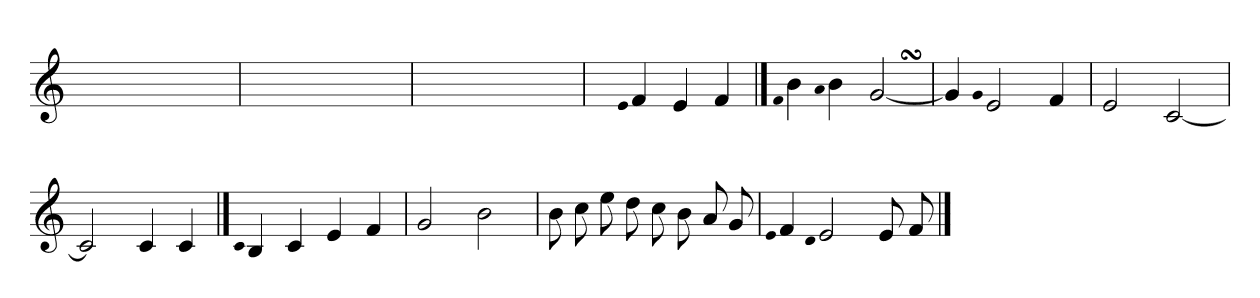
**kern
*part1
*staff1
=1
4ryy
4ryy
4ryy
4ryy
=
4ryy
4ryy
4ryy
4ryy
=
4ryy
4ryy
4ryy
4ryy
=
4ryy
qe
4f
4e
4f
==2
qf
4b
qa
4b
[2gSSS
=
4g]
qg
2e
4f
=
2e
[2c
=
2c]
4c
4c
==3
qc
4B
4c
4e
4f
=
2g
2b
=
8b
8cc
8ee
8dd
8cc
8b
8a
8g
=
qe
4f
qd
2e
8e
8f
==
*-
